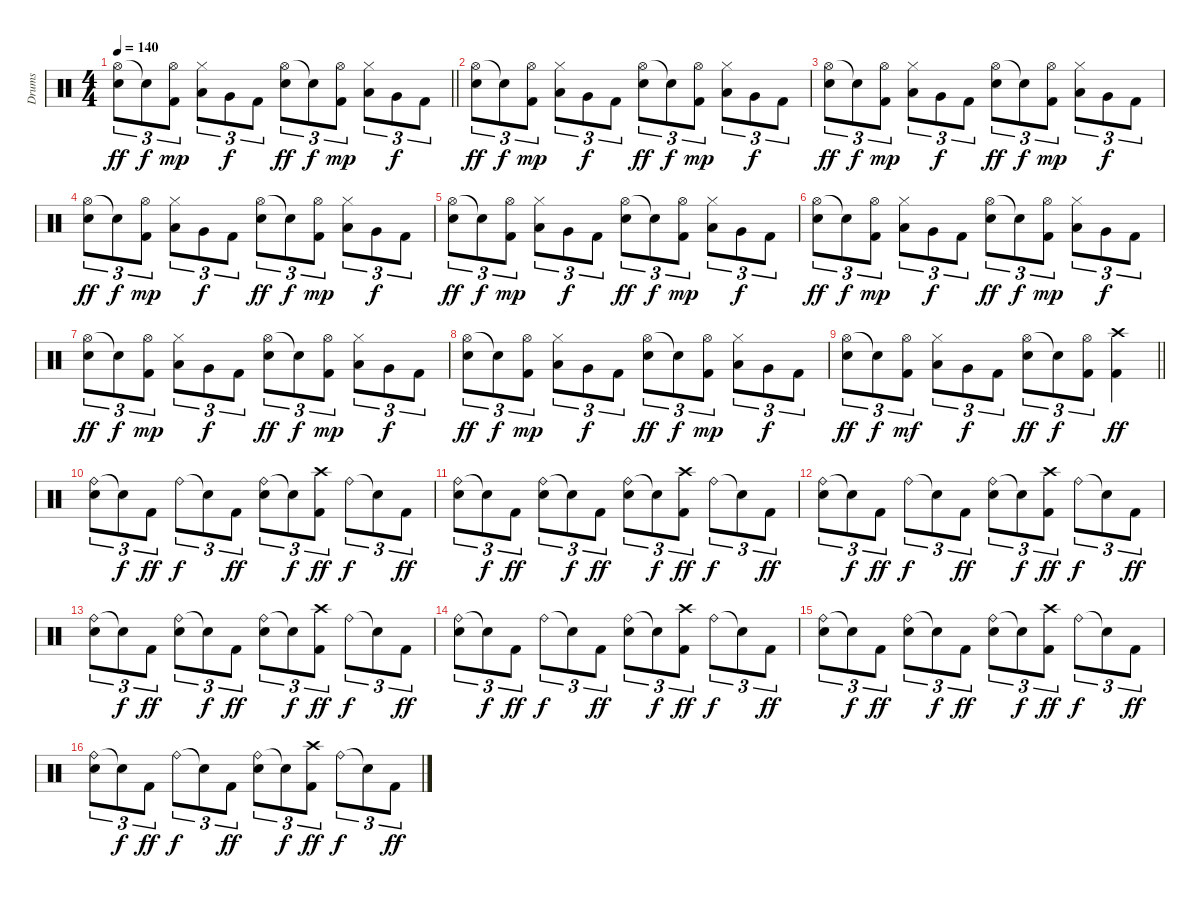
\track ("Drums" "Drums") {instrument percussion}
\staff {score}
\articulation defaults
\ts (4 4)
\tempo 140
\clef neutral
\barLineRight lightlight
\ks c
("Hi-Hat (open)" "Snare (hit) 2").8{tu (3 2) dy ff} "Snare (hit)"{t}.8{tu (3 2) dy f} ("Hi-Hat (open)" "Kick (hit) 2").8{tu (3 2) dy mp} ("Hi-Hat (closed)" "Low Tom (hit)").8{tu (3 2)} "Very Low Tom (hit)".8{tu (3 2) dy f} "Kick (hit) 2".8{tu (3 2)} ("Hi-Hat (open)" "Snare (hit) 2").8{tu (3 2) dy ff} "Snare (hit)"{t}.8{tu (3 2) dy f} ("Hi-Hat (open)" "Kick (hit) 2").8{tu (3 2) dy mp} ("Hi-Hat (closed)" "Low Tom (hit)").8{tu (3 2)} "Very Low Tom (hit)".8{tu (3 2) dy f} "Kick (hit) 2".8{tu (3 2)} |
("Hi-Hat (open)" "Snare (hit) 2").8{tu (3 2) dy ff} "Snare (hit)"{t}.8{tu (3 2) dy f} ("Hi-Hat (open)" "Kick (hit) 2").8{tu (3 2) dy mp} ("Hi-Hat (closed)" "Low Tom (hit)").8{tu (3 2)} "Very Low Tom (hit)".8{tu (3 2) dy f} "Kick (hit) 2".8{tu (3 2)} ("Hi-Hat (open)" "Snare (hit) 2").8{tu (3 2) dy ff} "Snare (hit)"{t}.8{tu (3 2) dy f} ("Hi-Hat (open)" "Kick (hit) 2").8{tu (3 2) dy mp} ("Hi-Hat (closed)" "Low Tom (hit)").8{tu (3 2)} "Very Low Tom (hit)".8{tu (3 2) dy f} "Kick (hit) 2".8{tu (3 2)} |
("Hi-Hat (open)" "Snare (hit) 2").8{tu (3 2) dy ff} "Snare (hit)"{t}.8{tu (3 2) dy f} ("Hi-Hat (open)" "Kick (hit) 2").8{tu (3 2) dy mp} ("Hi-Hat (closed)" "Low Tom (hit)").8{tu (3 2)} "Very Low Tom (hit)".8{tu (3 2) dy f} "Kick (hit) 2".8{tu (3 2)} ("Hi-Hat (open)" "Snare (hit) 2").8{tu (3 2) dy ff} "Snare (hit)"{t}.8{tu (3 2) dy f} ("Hi-Hat (open)" "Kick (hit) 2").8{tu (3 2) dy mp} ("Hi-Hat (closed)" "Low Tom (hit)").8{tu (3 2)} "Very Low Tom (hit)".8{tu (3 2) dy f} "Kick (hit) 2".8{tu (3 2)} |
("Hi-Hat (open)" "Snare (hit) 2").8{tu (3 2) dy ff} "Snare (hit)"{t}.8{tu (3 2) dy f} ("Hi-Hat (open)" "Kick (hit) 2").8{tu (3 2) dy mp} ("Hi-Hat (closed)" "Low Tom (hit)").8{tu (3 2)} "Very Low Tom (hit)".8{tu (3 2) dy f} "Kick (hit) 2".8{tu (3 2)} ("Hi-Hat (open)" "Snare (hit) 2").8{tu (3 2) dy ff} "Snare (hit)"{t}.8{tu (3 2) dy f} ("Hi-Hat (open)" "Kick (hit) 2").8{tu (3 2) dy mp} ("Hi-Hat (closed)" "Low Tom (hit)").8{tu (3 2)} "Very Low Tom (hit)".8{tu (3 2) dy f} "Kick (hit) 2".8{tu (3 2)} |
("Hi-Hat (open)" "Snare (hit) 2").8{tu (3 2) dy ff} "Snare (hit)"{t}.8{tu (3 2) dy f} ("Hi-Hat (open)" "Kick (hit) 2").8{tu (3 2) dy mp} ("Hi-Hat (closed)" "Low Tom (hit)").8{tu (3 2)} "Very Low Tom (hit)".8{tu (3 2) dy f} "Kick (hit) 2".8{tu (3 2)} ("Hi-Hat (open)" "Snare (hit) 2").8{tu (3 2) dy ff} "Snare (hit)"{t}.8{tu (3 2) dy f} ("Hi-Hat (open)" "Kick (hit) 2").8{tu (3 2) dy mp} ("Hi-Hat (closed)" "Low Tom (hit)").8{tu (3 2)} "Very Low Tom (hit)".8{tu (3 2) dy f} "Kick (hit) 2".8{tu (3 2)} |
("Hi-Hat (open)" "Snare (hit) 2").8{tu (3 2) dy ff} "Snare (hit)"{t}.8{tu (3 2) dy f} ("Hi-Hat (open)" "Kick (hit) 2").8{tu (3 2) dy mp} ("Hi-Hat (closed)" "Low Tom (hit)").8{tu (3 2)} "Very Low Tom (hit)".8{tu (3 2) dy f} "Kick (hit) 2".8{tu (3 2)} ("Hi-Hat (open)" "Snare (hit) 2").8{tu (3 2) dy ff} "Snare (hit)"{t}.8{tu (3 2) dy f} ("Hi-Hat (open)" "Kick (hit) 2").8{tu (3 2) dy mp} ("Hi-Hat (closed)" "Low Tom (hit)").8{tu (3 2)} "Very Low Tom (hit)".8{tu (3 2) dy f} "Kick (hit) 2".8{tu (3 2)} |
("Hi-Hat (open)" "Snare (hit) 2").8{tu (3 2) dy ff} "Snare (hit)"{t}.8{tu (3 2) dy f} ("Hi-Hat (open)" "Kick (hit) 2").8{tu (3 2) dy mp} ("Hi-Hat (closed)" "Low Tom (hit)").8{tu (3 2)} "Very Low Tom (hit)".8{tu (3 2) dy f} "Kick (hit) 2".8{tu (3 2)} ("Hi-Hat (open)" "Snare (hit) 2").8{tu (3 2) dy ff} "Snare (hit)"{t}.8{tu (3 2) dy f} ("Hi-Hat (open)" "Kick (hit) 2").8{tu (3 2) dy mp} ("Hi-Hat (closed)" "Low Tom (hit)").8{tu (3 2)} "Very Low Tom (hit)".8{tu (3 2) dy f} "Kick (hit) 2".8{tu (3 2)} |
("Hi-Hat (open)" "Snare (hit) 2").8{tu (3 2) dy ff} "Snare (hit)"{t}.8{tu (3 2) dy f} ("Hi-Hat (open)" "Kick (hit) 2").8{tu (3 2) dy mp} ("Hi-Hat (closed)" "Low Tom (hit)").8{tu (3 2)} "Very Low Tom (hit)".8{tu (3 2) dy f} "Kick (hit) 2".8{tu (3 2)} ("Hi-Hat (open)" "Snare (hit) 2").8{tu (3 2) dy ff} "Snare (hit)"{t}.8{tu (3 2) dy f} ("Hi-Hat (open)" "Kick (hit) 2").8{tu (3 2) dy mp} ("Hi-Hat (closed)" "Low Tom (hit)").8{tu (3 2)} "Very Low Tom (hit)".8{tu (3 2) dy f} "Kick (hit) 2".8{tu (3 2)} |
\barLineRight lightlight
("Hi-Hat (open)" "Snare (hit) 2").8{tu (3 2) dy ff} "Snare (hit)"{t}.8{tu (3 2) dy f} ("Hi-Hat (open)" "Kick (hit) 2").8{tu (3 2) dy mf} ("Hi-Hat (closed)" "Low Tom (hit)").8{tu (3 2)} "Very Low Tom (hit)".8{tu (3 2) dy f} "Kick (hit) 2".8{tu (3 2)} ("Hi-Hat (open)" "Snare (hit) 2").8{tu (3 2) dy ff} "Snare (hit)"{t}.8{tu (3 2) dy f} ("Hi-Hat (open)" "Kick (hit) 2").8{tu (3 2)} ("Crash high (hit)" "Kick (hit) 2").4{dy ff} |
\section ("" "")
("Ride (bell)" "Snare (hit) 2").8{tu (3 2)} "Snare (hit)"{t}.8{tu (3 2) dy f} "Kick (hit) 2".8{tu (3 2) dy ff} "Ride (bell)".8{tu (3 2) dy f} "Snare (hit)"{t}.8{tu (3 2)} "Kick (hit) 2".8{tu (3 2) dy ff} ("Ride (bell)" "Snare (hit) 2").8{tu (3 2)} "Snare (hit)"{t}.8{tu (3 2) dy f} ("Crash high (hit)" "Kick (hit) 2").8{tu (3 2) dy ff} "Ride (bell)".8{tu (3 2) dy f} "Snare (hit)"{t}.8{tu (3 2)} "Kick (hit) 2".8{tu (3 2) dy ff} |
("Ride (bell)" "Snare (hit) 2").8{tu (3 2)} "Snare (hit)"{t}.8{tu (3 2) dy f} "Kick (hit) 2".8{tu (3 2) dy ff} ("Ride (bell)" "Snare (hit) 2").8{tu (3 2)} "Snare (hit)"{t}.8{tu (3 2) dy f} "Kick (hit) 2".8{tu (3 2) dy ff} ("Ride (bell)" "Snare (hit) 2").8{tu (3 2)} "Snare (hit)"{t}.8{tu (3 2) dy f} ("Crash high (hit)" "Kick (hit) 2").8{tu (3 2) dy ff} "Ride (bell)".8{tu (3 2) dy f} "Snare (hit)"{t}.8{tu (3 2)} "Kick (hit) 2".8{tu (3 2) dy ff} |
("Ride (bell)" "Snare (hit) 2").8{tu (3 2)} "Snare (hit)"{t}.8{tu (3 2) dy f} "Kick (hit) 2".8{tu (3 2) dy ff} "Ride (bell)".8{tu (3 2) dy f} "Snare (hit)"{t}.8{tu (3 2)} "Kick (hit) 2".8{tu (3 2) dy ff} ("Ride (bell)" "Snare (hit) 2").8{tu (3 2)} "Snare (hit)"{t}.8{tu (3 2) dy f} ("Crash high (hit)" "Kick (hit) 2").8{tu (3 2) dy ff} "Ride (bell)".8{tu (3 2) dy f} "Snare (hit)"{t}.8{tu (3 2)} "Kick (hit) 2".8{tu (3 2) dy ff} |
("Ride (bell)" "Snare (hit) 2").8{tu (3 2)} "Snare (hit)"{t}.8{tu (3 2) dy f} "Kick (hit) 2".8{tu (3 2) dy ff} ("Ride (bell)" "Snare (hit) 2").8{tu (3 2)} "Snare (hit)"{t}.8{tu (3 2) dy f} "Kick (hit) 2".8{tu (3 2) dy ff} ("Ride (bell)" "Snare (hit) 2").8{tu (3 2)} "Snare (hit)"{t}.8{tu (3 2) dy f} ("Crash high (hit)" "Kick (hit) 2").8{tu (3 2) dy ff} "Ride (bell)".8{tu (3 2) dy f} "Snare (hit)"{t}.8{tu (3 2)} "Kick (hit) 2".8{tu (3 2) dy ff} |
("Ride (bell)" "Snare (hit) 2").8{tu (3 2)} "Snare (hit)"{t}.8{tu (3 2) dy f} "Kick (hit) 2".8{tu (3 2) dy ff} "Ride (bell)".8{tu (3 2) dy f} "Snare (hit)"{t}.8{tu (3 2)} "Kick (hit) 2".8{tu (3 2) dy ff} ("Ride (bell)" "Snare (hit) 2").8{tu (3 2)} "Snare (hit)"{t}.8{tu (3 2) dy f} ("Crash high (hit)" "Kick (hit) 2").8{tu (3 2) dy ff} "Ride (bell)".8{tu (3 2) dy f} "Snare (hit)"{t}.8{tu (3 2)} "Kick (hit) 2".8{tu (3 2) dy ff} |
("Ride (bell)" "Snare (hit) 2").8{tu (3 2)} "Snare (hit)"{t}.8{tu (3 2) dy f} "Kick (hit) 2".8{tu (3 2) dy ff} ("Ride (bell)" "Snare (hit) 2").8{tu (3 2)} "Snare (hit)"{t}.8{tu (3 2) dy f} "Kick (hit) 2".8{tu (3 2) dy ff} ("Ride (bell)" "Snare (hit) 2").8{tu (3 2)} "Snare (hit)"{t}.8{tu (3 2) dy f} ("Crash high (hit)" "Kick (hit) 2").8{tu (3 2) dy ff} "Ride (bell)".8{tu (3 2) dy f} "Snare (hit)"{t}.8{tu (3 2)} "Kick (hit) 2".8{tu (3 2) dy ff} |
("Ride (bell)" "Snare (hit) 2").8{tu (3 2)} "Snare (hit)"{t}.8{tu (3 2) dy f} "Kick (hit) 2".8{tu (3 2) dy ff} "Ride (bell)".8{tu (3 2) dy f} "Snare (hit)"{t}.8{tu (3 2)} "Kick (hit) 2".8{tu (3 2) dy ff} ("Ride (bell)" "Snare (hit) 2").8{tu (3 2)} "Snare (hit)"{t}.8{tu (3 2) dy f} ("Crash high (hit)" "Kick (hit) 2").8{tu (3 2) dy ff} "Ride (bell)".8{tu (3 2) dy f} "Snare (hit)"{t}.8{tu (3 2)} "Kick (hit) 2".8{tu (3 2) dy ff}
